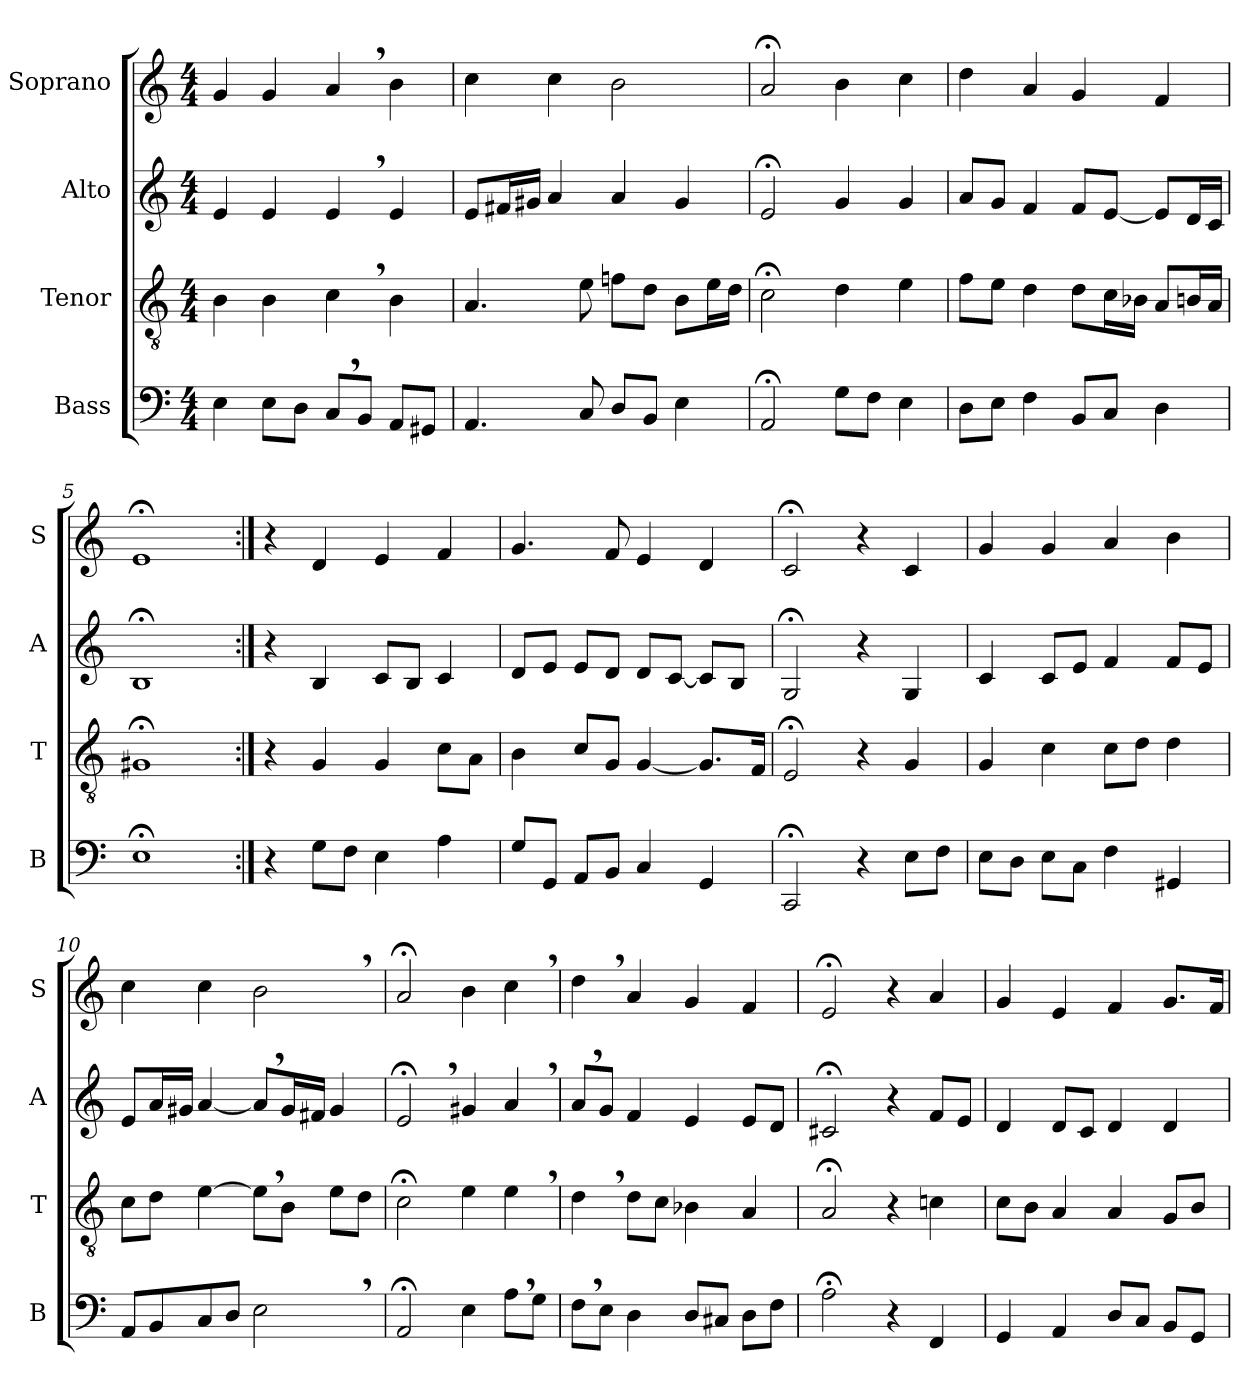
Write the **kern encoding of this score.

**kern	**kern	**kern	**kern
*part4	*part3	*part2	*part1
*staff4	*staff3	*staff2	*staff1
*I"Bass	*I"Tenor	*I"Alto	*I"Soprano
*I'B	*I'T	*I'A	*I'S
*clefF4	*clefGv2	*clefG2	*clefG2
*k[]	*k[]	*k[]	*k[]
*M4/4	*M4/4	*M4/4	*M4/4
=1	=1	=1	=1
4E\	4B\	4e/	4g/
8E\L	4B\	4e/	4g/
8D\J	.	.	.
8C,/L	4c,\	4e,/	4a,/
8BB/J	.	.	.
8AA/L	4B\	4e/	4b\
8GG#X/J	.	.	.
=2	=2	=2	=2
4.AA/	4.A/	8e/L	4cc\
.	.	16f#X/L	.
.	.	16g#X/JJ	.
.	.	4a/	4cc\
8C/	8e\	.	.
8D/L	8fn\L	4a/	2b\
8BB/J	8d\J	.	.
4E\	8B\L	4g#/	.
.	16e\L	.	.
.	16d\JJ	.	.
=3	=3	=3	=3
2AA;</	2c;<\	2e;</	2a;</
8G\L	4d\	4g/	4b\
8F\J	.	.	.
4E\	4e\	4g/	4cc\
=4	=4	=4	=4
8D\L	8f\L	8a/L	4dd\
8E\J	8e\J	8g/J	.
4F\	4d\	4f/	4a/
8BB/L	8d\L	8f/L	4g/
8C/J	16c\L	[8e/J	.
.	16B-X\JJ	.	.
4D\	8A/L	8e/L]	4f/
.	16Bn/L	16d/L	.
.	16A/JJ	16c/JJ	.
=5	=5	=5	=5
1E;<\	1G#X;</	1B;</	1e;</
=6:|!	=6:|!	=6:|!	=6:|!
4r	4r	4r	4r
8G\L	4G/	4B/	4d/
8F\J	.	.	.
4E\	4G/	8c/L	4e/
.	.	8B/J	.
4A\	8c\L	4c/	4f/
.	8A\J	.	.
=7	=7	=7	=7
8G/L	4B\	8d/L	4.g/
8GG/J	.	8e/J	.
8AA/L	8c/L	8e/L	.
8BB/J	8G/J	8d/J	8f/
4C/	[4G/	8d/L	4e/
.	.	[8c/J	.
4GG/	8.G/L]	8c/L]	4d/
.	.	8B/J	.
.	16F/Jk	.	.
=8	=8	=8	=8
2CC;</	2E;</	2G;</	2c;</
4r	4r	4r	4r
8E\L	4G/	4G/	4c/
8F\J	.	.	.
=9	=9	=9	=9
8E\L	4G/	4c/	4g/
8D\J	.	.	.
8E\L	4c\	8c/L	4g/
8C\J	.	8e/J	.
4F\	8c\L	4f/	4a/
.	8d\J	.	.
4GG#X/	4d\	8f/L	4b\
.	.	8e/J	.
=10	=10	=10	=10
8AA/L	8c\L	8e/L	4cc\
8BB/	8d\J	16a/L	.
.	.	16g#X/JJ	.
8C/	[4e\	[4a/	4cc\
8D/J	.	.	.
2E,\	8e,\L]	8a,/L]	2b,\
.	8B\J	16g#/L	.
.	.	16f#X/JJ	.
.	8e\L	4g#/	.
.	8d\J	.	.
=11	=11	=11	=11
2AA;</	2c;<\	2e;<,/	2a;</
4E\	4e\	4g#X/	4b\
8A,\L	4e,\	4a,/	4cc,\
8G\J	.	.	.
=12	=12	=12	=12
8F,\L	4d,\	8a,/L	4dd,\
8E\J	.	8g/J	.
4D\	8d\L	4f/	4a/
.	8c\J	.	.
8D/L	4B-X\	4e/	4g/
8C#X/J	.	.	.
8D\L	4A/	8e/L	4f/
8F\J	.	8d/J	.
=13	=13	=13	=13
2A;<\	2A;</	2c#X;</	2e;</
4r	4r	4r	4r
4FF/	4cn\	8f/L	4a/
.	.	8e/J	.
=14	=14	=14	=14
4GG/	8c\L	4d/	4g/
.	8B\J	.	.
4AA/	4A/	8d/L	4e/
.	.	8c/J	.
8D/L	4A/	4d/	4f/
8C/J	.	.	.
8BB/L	8G/L	4d/	8.g/L
8GG/J	8B/J	.	.
.	.	.	16f/Jk
=	=	=	=
*-	*-	*-	*-
